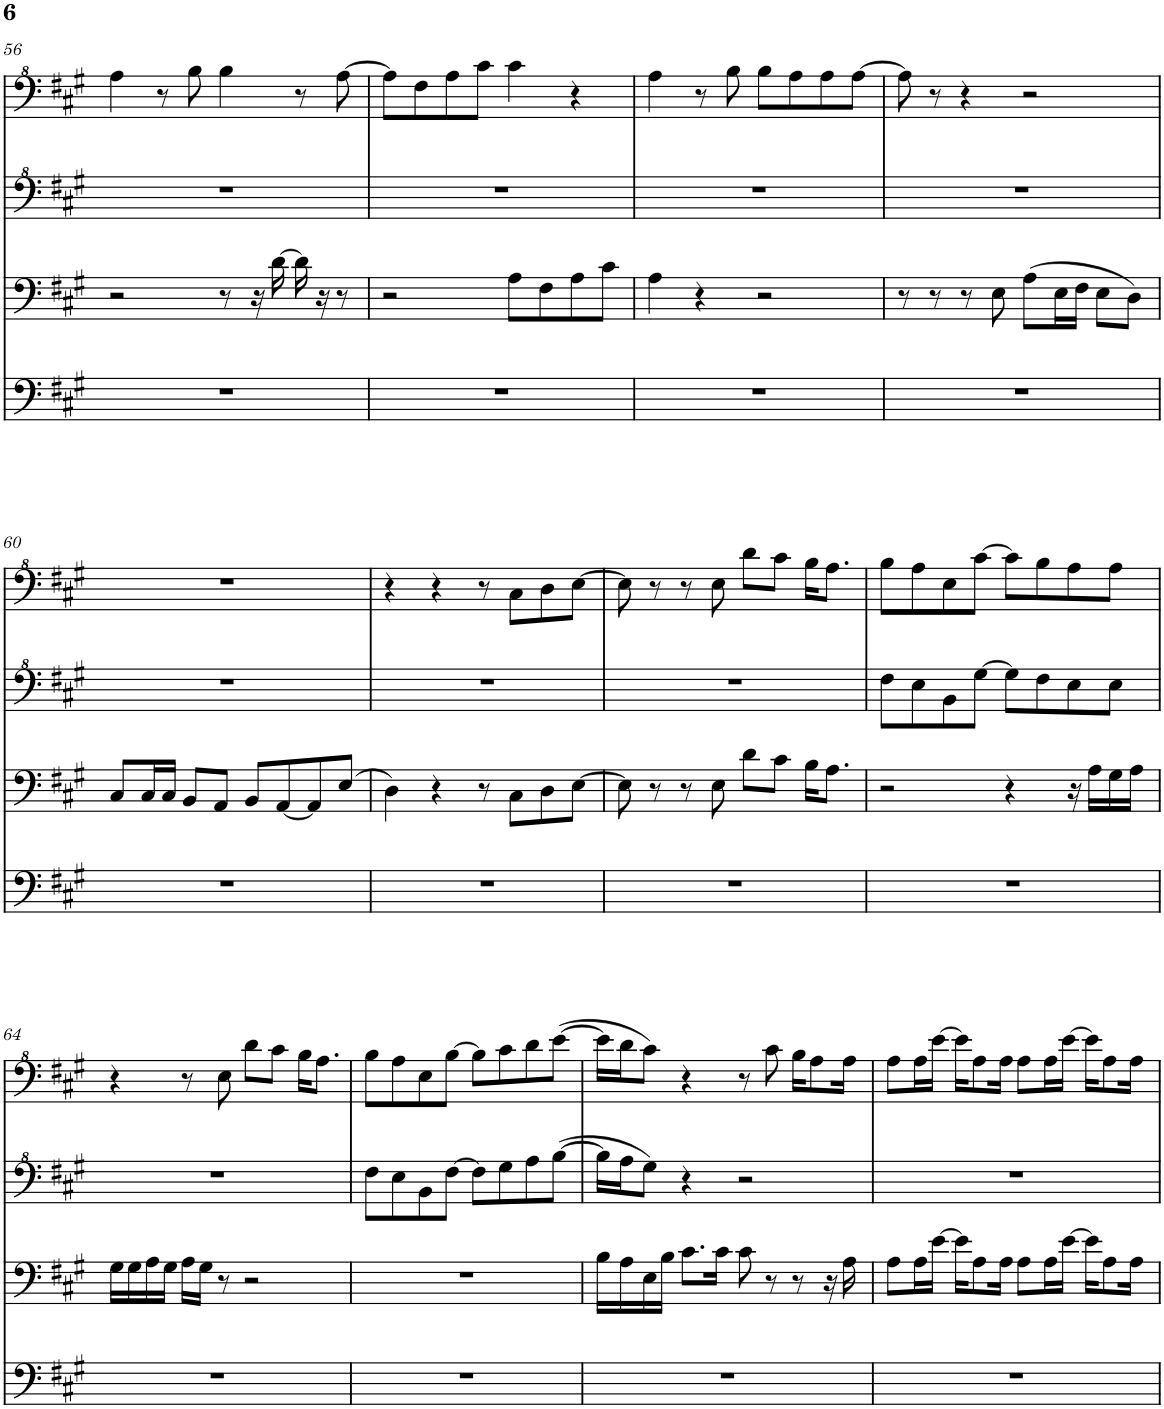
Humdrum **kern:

**kern	**kern	**kern	**kern
*part1	*part1	*part1	*part1
*staff4	*staff3	*staff2	*staff1
*I"Piano	*	*	*
*I'Pno.	*	*	*
!!LO:PB:g=z
*clefF4	*clefF4	*clefF^4	*clefF^4
*k[f#c#g#]	*k[f#c#g#]	*k[f#c#g#]	*k[f#c#g#]
*M4/4	*M4/4	*M4/4	*M4/4
=56	=56	=56	=56
1r	2r	1r	4a\
.	.	.	8r
.	.	.	8b\
.	8r	.	4b\
.	16r	.	.
.	[16d\	.	.
.	16d\]	.	8r
.	16r	.	.
.	8r	.	[8a\
=57	=57	=57	=57
1r	2r	1r	8a\L]
.	.	.	8f#\
.	.	.	8a\
.	.	.	8cc#\J
.	8A\L	.	4cc#\
.	8F#\	.	.
.	8A\	.	4r
.	8c#\J	.	.
=58	=58	=58	=58
1r	4A\	1r	4a\
.	4r	.	8r
.	.	.	8b\
.	2r	.	8b\L
.	.	.	8a\
.	.	.	8a\
.	.	.	[8a\J
=59	=59	=59	=59
1r	8r	1r	8a\]
.	8r	.	8r
.	8r	.	4r
.	8E\	.	.
.	8A\L	.	2r
.	16E\L	.	.
.	16F#\JJ	.	.
.	8E\L	.	.
.	8D\J	.	.
!!LO:LB:g=z
=60	=60	=60	=60
1r	8C#/L	1r	1r
.	16C#/L	.	.
.	16C#/JJ	.	.
.	8BB/L	.	.
.	8AA/J	.	.
.	8BB/L	.	.
.	[8AA/	.	.
.	8AA/]	.	.
.	8E/J	.	.
=61	=61	=61	=61
1r	4D\	1r	4r
.	4r	.	4r
.	8r	.	8r
.	8C#\L	.	8c#\L
.	8D\	.	8d\
.	[8E\J	.	[8e\J
=62	=62	=62	=62
1r	8E\]	1r	8e\]
.	8r	.	8r
.	8r	.	8r
.	8E\	.	8e\
.	8d\L	.	8dd\L
.	8c#\J	.	8cc#\J
.	16B\KL	.	16b\KL
.	8.A\J	.	8.a\J
=63	=63	=63	=63
1r	2r	8f#\L	8b\L
.	.	8e\	8a\
.	.	8B\	8e\
.	.	[8g#\J	[8cc#\J
.	4r	8g#\L]	8cc#\L]
.	.	8f#\	8b\
.	16r	8e\	8a\
.	16A\LL	.	.
.	16G#\	8e\J	8a\J
.	16A\JJ	.	.
!!LO:LB:g=z
=64	=64	=64	=64
1r	16G#\LL	1r	4r
.	16G#\	.	.
.	16A\	.	.
.	16G#\JJ	.	.
.	16A\LL	.	8r
.	16G#\JJ	.	.
.	8r	.	8e\
.	2r	.	8dd\L
.	.	.	8cc#\J
.	.	.	16b\KL
.	.	.	8.a\J
=65	=65	=65	=65
1r	1r	8f#\L	8b\L
.	.	8e\	8a\
.	.	8B\	8e\
.	.	[8f#\J	[8b\J
.	.	8f#\L]	8b\L]
.	.	8g#\	8cc#\
.	.	8a\	8dd\
.	.	[8b\J	([8ee\J
=66	=66	=66	=66
1r	16B\LL	16b\LL]	16ee\LL]
.	16A\	16a\J	16dd\J
.	16E\	8g#\J	8cc#\J)
.	16B\JJ	.	.
.	8.c#\L	4r	4r
.	16c#\Jk	.	.
.	8c#\	2r	8r
.	8r	.	8cc#\
.	8r	.	16b\KL
.	.	.	8a\
.	16r	.	.
.	16A\	.	16a\Jk
=67	=67	=67	=67
1r	8A\L	1r	8a\L
.	16A\L	.	16a\L
.	[16e\JJ	.	[16ee\JJ
.	16e\KL]	.	16ee\KL]
.	8A\	.	8a\
.	16A\Jk	.	16a\Jk
.	8A\L	.	8a\L
.	16A\L	.	16a\L
.	[16e\JJ	.	[16ee\JJ
.	16e\KL]	.	16ee\KL]
.	8A\	.	8a\
.	16A\Jk	.	16a\Jk
=	=	=	=
*-	*-	*-	*-
